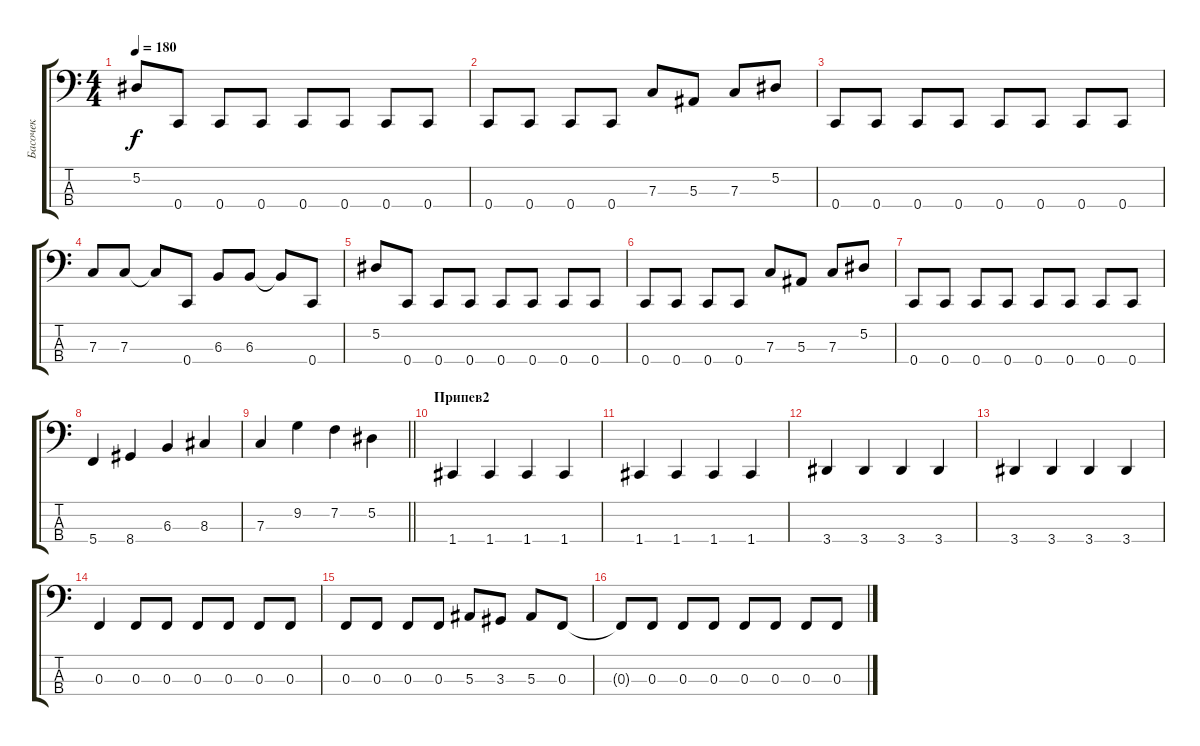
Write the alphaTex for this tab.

\track ("Басочек" "Басочек") {instrument electricbassfinger}
\staff {score tabs}
\tuning (Eb2 Bb1 F1 C1) {hide}
\ts (4 4)
\tempo 180
\clef f4
\ks c
5.2.8{dy f} 0.4.8 0.4.8 0.4.8 0.4.8 0.4.8 0.4.8 0.4.8 |
0.4.8 0.4.8 0.4.8 0.4.8 7.3.8 5.3.8 7.3.8 5.2.8 |
0.4.8 0.4.8 0.4.8 0.4.8 0.4.8 0.4.8 0.4.8 0.4.8 |
7.3.8 7.3.8 7.3{t}.8 0.4.8 6.3.8 6.3.8 6.3{t}.8 0.4.8 |
5.2.8 0.4.8 0.4.8 0.4.8 0.4.8 0.4.8 0.4.8 0.4.8 |
0.4.8 0.4.8 0.4.8 0.4.8 7.3.8 5.3.8 7.3.8 5.2.8 |
0.4.8 0.4.8 0.4.8 0.4.8 0.4.8 0.4.8 0.4.8 0.4.8 |
5.4.4 8.4.4 6.3.4 8.3.4 |
\barLineRight lightlight
7.3.4 9.2.4 7.2.4 5.2.4 |
\section ("" "Припев2")
1.4.4 1.4.4 1.4.4 1.4.4 |
1.4.4 1.4.4 1.4.4 1.4.4 |
3.4.4 3.4.4 3.4.4 3.4.4 |
3.4.4 3.4.4 3.4.4 3.4.4 |
0.3.4 0.3.8 0.3.8 0.3.8 0.3.8 0.3.8 0.3.8 |
0.3.8 0.3.8 0.3.8 0.3.8 5.3.8 3.3.8 5.3.8 0.3.8 |
0.3{t}.8 0.3.8 0.3.8 0.3.8 0.3.8 0.3.8 0.3.8 0.3.8
